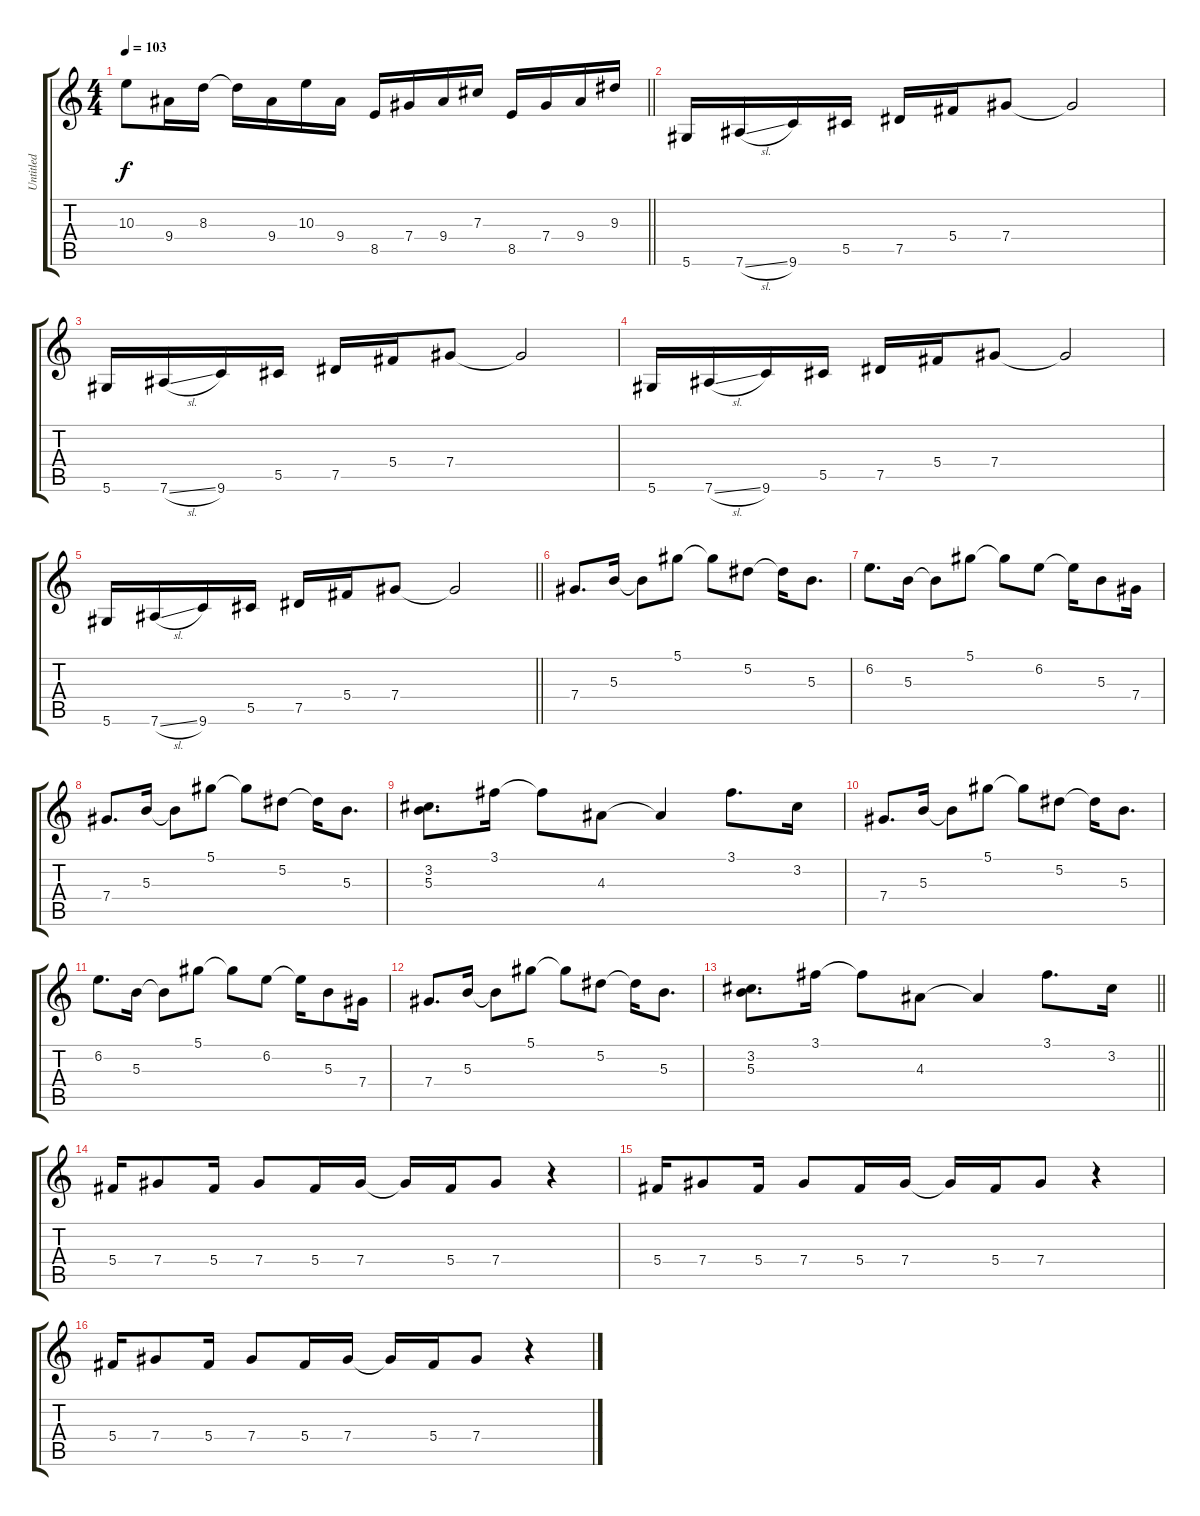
\track ("Untitled" "Untitled") {instrument distortionguitar}
\staff {score tabs}
\tuning (Eb4 Bb3 Gb3 Db3 Ab2 Eb2) {hide}
\ts (4 4)
\tempo 103
\clef g2
\barLineRight lightlight
\ks c
10.3.8{dy f} 9.4.16 8.3.16 8.3{t}.16 9.4.16 10.3.16 9.4.16 8.5.16 7.4.16 9.4.16 7.3.16 8.5.16 7.4.16 9.4.16 9.3.16 |
\section ("" " ")
5.6.16 7.6{sl}.16 9.6.16 5.5.16 7.5.16 5.4.16 7.4.8 7.4{t}.2 |
5.6.16 7.6{sl}.16 9.6.16 5.5.16 7.5.16 5.4.16 7.4.8 7.4{t}.2 |
5.6.16 7.6{sl}.16 9.6.16 5.5.16 7.5.16 5.4.16 7.4.8 7.4{t}.2 |
\barLineRight lightlight
5.6.16 7.6{sl}.16 9.6.16 5.5.16 7.5.16 5.4.16 7.4.8 7.4{t}.2 |
\section ("" " ")
7.4.8{d} 5.3.16 5.3{t}.8 5.1.8 5.1{t}.8 5.2.8 5.2{t}.16 5.3.8{d} |
6.2.8{d} 5.3.16 5.3{t}.8 5.1.8 5.1{t}.8 6.2.8 6.2{t}.16 5.3.8 7.4.16 |
7.4.8{d} 5.3.16 5.3{t}.8 5.1.8 5.1{t}.8 5.2.8 5.2{t}.16 5.3.8{d} |
(3.2 5.3).8{d} 3.1.16 3.1{t}.8 4.3.8 4.3{t}.4 3.1.8{d} 3.2.16 |
7.4.8{d} 5.3.16 5.3{t}.8 5.1.8 5.1{t}.8 5.2.8 5.2{t}.16 5.3.8{d} |
6.2.8{d} 5.3.16 5.3{t}.8 5.1.8 5.1{t}.8 6.2.8 6.2{t}.16 5.3.8 7.4.16 |
7.4.8{d} 5.3.16 5.3{t}.8 5.1.8 5.1{t}.8 5.2.8 5.2{t}.16 5.3.8{d} |
\barLineRight lightlight
(3.2 5.3).8{d} 3.1.16 3.1{t}.8 4.3.8 4.3{t}.4 3.1.8{d} 3.2.16 |
\section ("" " ")
5.4.16 7.4.8 5.4.16 7.4.8 5.4.16 7.4.16 7.4{t}.16 5.4.16 7.4.8 r.4 |
5.4.16 7.4.8 5.4.16 7.4.8 5.4.16 7.4.16 7.4{t}.16 5.4.16 7.4.8 r.4 |
5.4.16 7.4.8 5.4.16 7.4.8 5.4.16 7.4.16 7.4{t}.16 5.4.16 7.4.8 r.4
